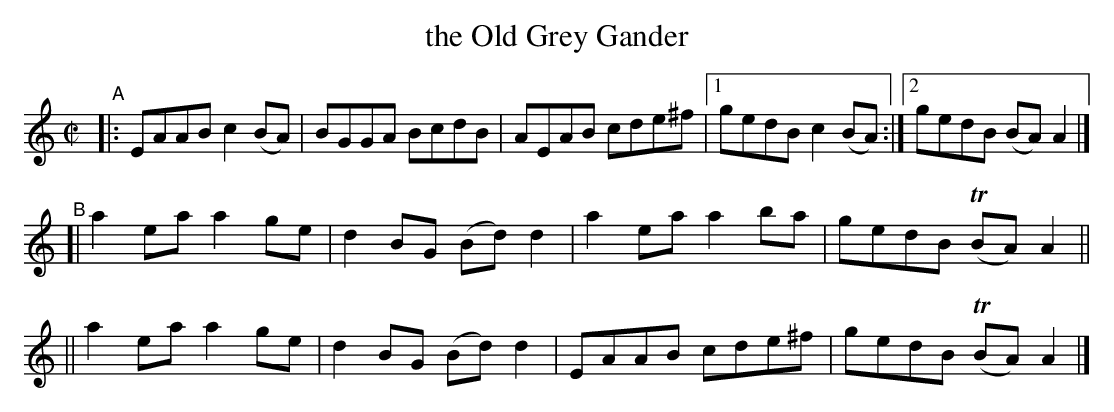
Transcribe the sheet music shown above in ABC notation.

X:1
T: the Old Grey Gander
M: C|
L: 1/8
K: Am
"^A"\
|: EAAB c2(BA) | BGGA BcdB | AEAB cde^f |[1 gedB c2(BA) :|[2 gedB (BA)A2 |]
"^B"\
[| a2ea a2ge | d2BG (Bd)d2 | a2ea a2ba | gedB (TBA)A2 ||
|| a2ea a2ge | d2BG (Bd)d2 | EAAB cde^f | gedB (TBA)A2 |]
